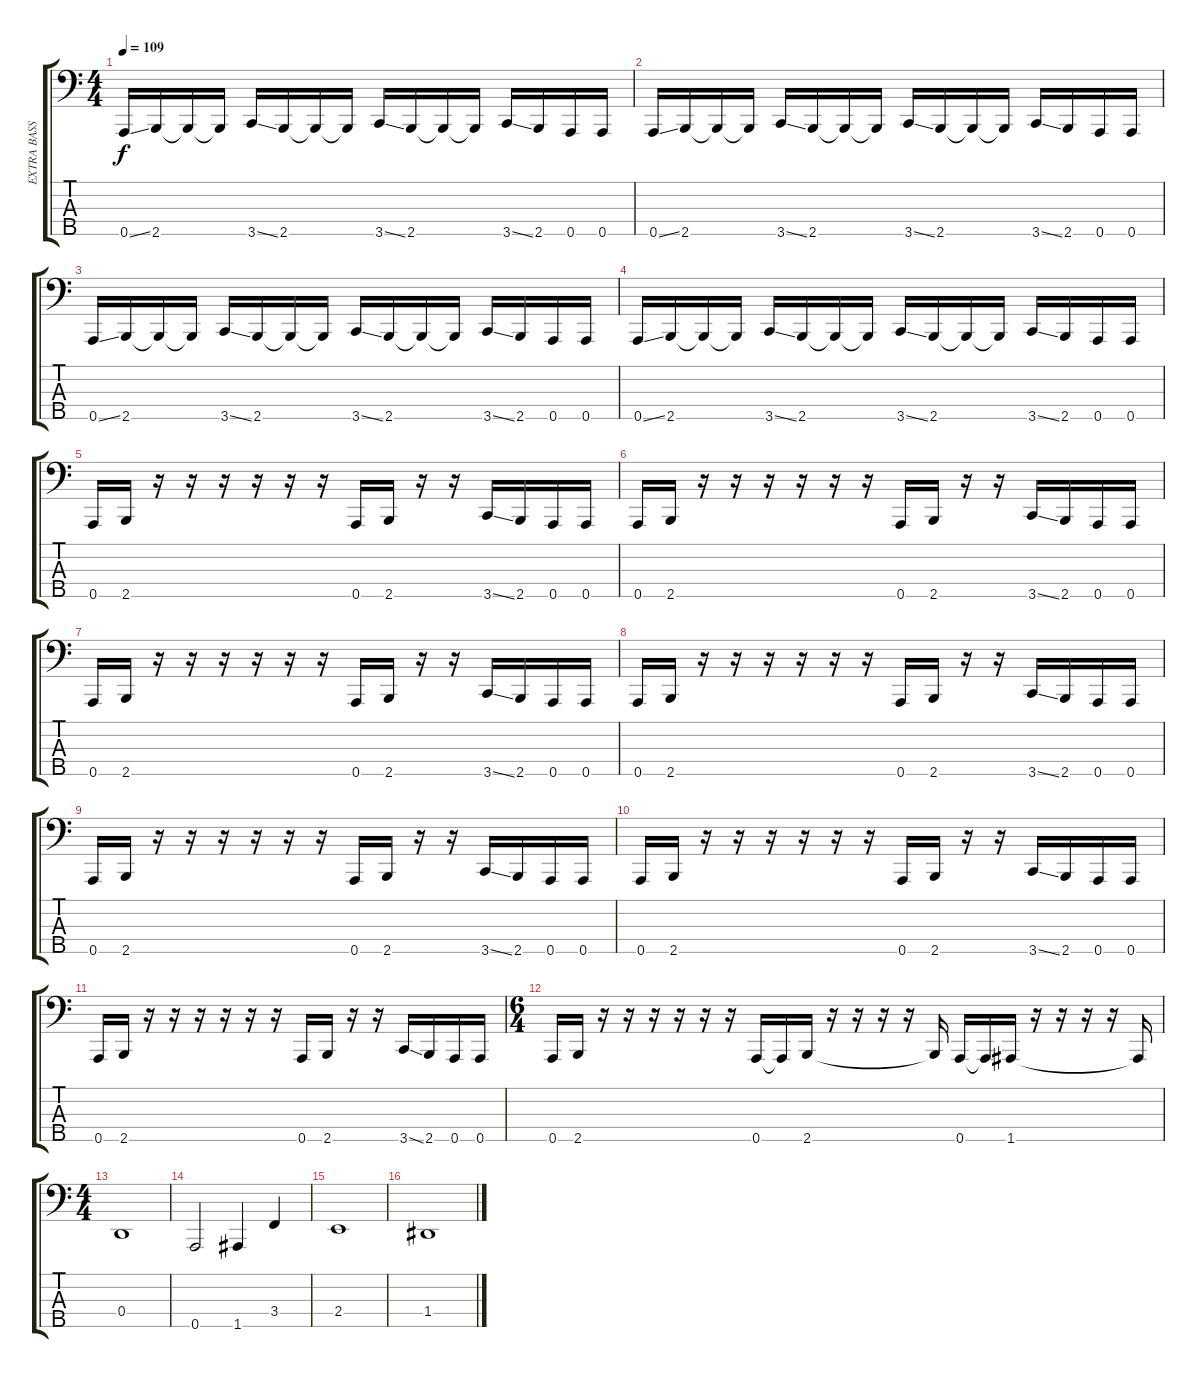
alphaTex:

\track ("EXTRA BASS" "EXTRA BASS") {instrument electricbasspick}
\staff {score tabs}
\tuning (F2 C2 G1 D1 A0) {hide}
\ts (4 4)
\tempo 109
\clef f4
\ks c
0.5{ss}.16{dy f} 2.5.16 2.5{t}.16 2.5{t}.16 3.5{ss}.16 2.5.16 2.5{t}.16 2.5{t}.16 3.5{ss}.16 2.5.16 2.5{t}.16 2.5{t}.16 3.5{ss}.16 2.5.16 0.5.16 0.5.16 |
0.5{ss}.16 2.5.16 2.5{t}.16 2.5{t}.16 3.5{ss}.16 2.5.16 2.5{t}.16 2.5{t}.16 3.5{ss}.16 2.5.16 2.5{t}.16 2.5{t}.16 3.5{ss}.16 2.5.16 0.5.16 0.5.16 |
0.5{ss}.16 2.5.16 2.5{t}.16 2.5{t}.16 3.5{ss}.16 2.5.16 2.5{t}.16 2.5{t}.16 3.5{ss}.16 2.5.16 2.5{t}.16 2.5{t}.16 3.5{ss}.16 2.5.16 0.5.16 0.5.16 |
0.5{ss}.16 2.5.16 2.5{t}.16 2.5{t}.16 3.5{ss}.16 2.5.16 2.5{t}.16 2.5{t}.16 3.5{ss}.16 2.5.16 2.5{t}.16 2.5{t}.16 3.5{ss}.16 2.5.16 0.5.16 0.5.16 |
0.5.16 2.5.16 r.16 r.16 r.16 r.16 r.16 r.16 0.5.16 2.5.16 r.16 r.16 3.5{ss}.16 2.5.16 0.5.16 0.5.16 |
0.5.16 2.5.16 r.16 r.16 r.16 r.16 r.16 r.16 0.5.16 2.5.16 r.16 r.16 3.5{ss}.16 2.5.16 0.5.16 0.5.16 |
0.5.16 2.5.16 r.16 r.16 r.16 r.16 r.16 r.16 0.5.16 2.5.16 r.16 r.16 3.5{ss}.16 2.5.16 0.5.16 0.5.16 |
0.5.16 2.5.16 r.16 r.16 r.16 r.16 r.16 r.16 0.5.16 2.5.16 r.16 r.16 3.5{ss}.16 2.5.16 0.5.16 0.5.16 |
0.5.16 2.5.16 r.16 r.16 r.16 r.16 r.16 r.16 0.5.16 2.5.16 r.16 r.16 3.5{ss}.16 2.5.16 0.5.16 0.5.16 |
0.5.16 2.5.16 r.16 r.16 r.16 r.16 r.16 r.16 0.5.16 2.5.16 r.16 r.16 3.5{ss}.16 2.5.16 0.5.16 0.5.16 |
0.5.16 2.5.16 r.16 r.16 r.16 r.16 r.16 r.16 0.5.16 2.5.16 r.16 r.16 3.5{ss}.16 2.5.16 0.5.16 0.5.16 |
\ts (6 4)
0.5.16 2.5.16 r.16 r.16 r.16 r.16 r.16 r.16 0.5.16 0.5{t}.16 2.5.16 r.16 r.16 r.16 r.16 2.5{t}.16 0.5.16 0.5{t}.16 1.5.16 r.16 r.16 r.16 r.16 1.5{t}.16 |
\ts (4 4)
0.4.1 |
0.5.2 1.5.4 3.4.4 |
2.4.1 |
1.4.1
